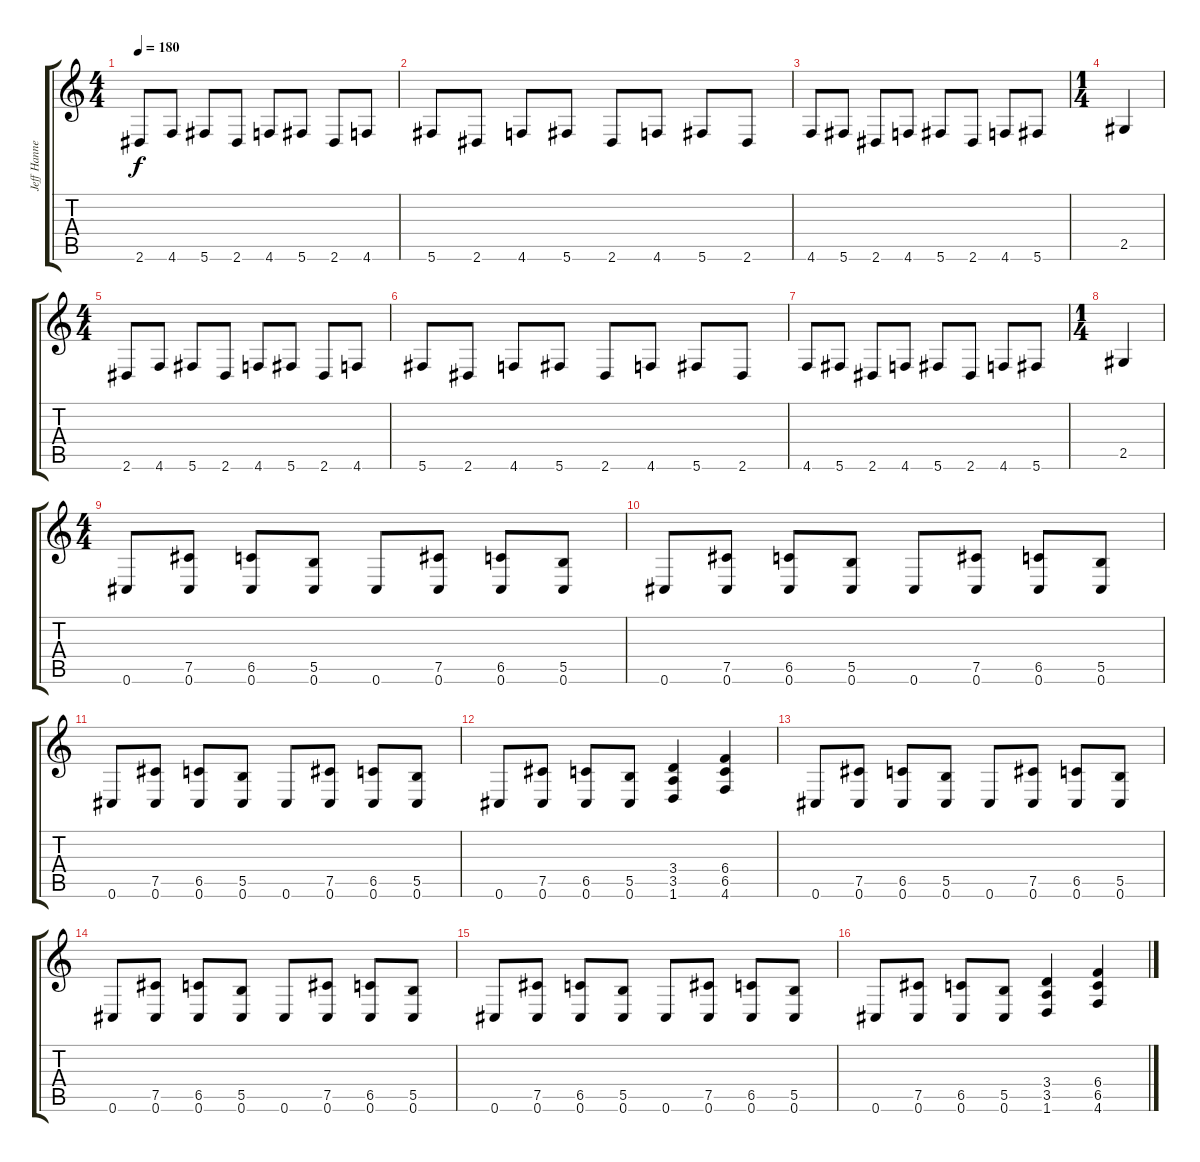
\track ("Jeff Hanneman" "Jeff Hanne") {instrument distortionguitar}
\staff {score tabs}
\tuning (Db4 Ab3 E3 B2 Gb2 Db2) {hide}
\ts (4 4)
\tempo 180
\clef g2
\ks c
2.6.8{dy f} 4.6.8 5.6.8 2.6.8 4.6.8 5.6.8 2.6.8 4.6.8 |
5.6.8 2.6.8 4.6.8 5.6.8 2.6.8 4.6.8 5.6.8 2.6.8 |
4.6.8 5.6.8 2.6.8 4.6.8 5.6.8 2.6.8 4.6.8 5.6.8 |
\ts (1 4)
2.5.4 |
\ts (4 4)
2.6.8 4.6.8 5.6.8 2.6.8 4.6.8 5.6.8 2.6.8 4.6.8 |
5.6.8 2.6.8 4.6.8 5.6.8 2.6.8 4.6.8 5.6.8 2.6.8 |
4.6.8 5.6.8 2.6.8 4.6.8 5.6.8 2.6.8 4.6.8 5.6.8 |
\ts (1 4)
2.5.4 |
\ts (4 4)
0.6.8 (7.5 0.6).8 (6.5 0.6).8 (5.5 0.6).8 0.6.8 (7.5 0.6).8 (6.5 0.6).8 (5.5 0.6).8 |
0.6.8 (7.5 0.6).8 (6.5 0.6).8 (5.5 0.6).8 0.6.8 (7.5 0.6).8 (6.5 0.6).8 (5.5 0.6).8 |
0.6.8 (7.5 0.6).8 (6.5 0.6).8 (5.5 0.6).8 0.6.8 (7.5 0.6).8 (6.5 0.6).8 (5.5 0.6).8 |
0.6.8 (7.5 0.6).8 (6.5 0.6).8 (5.5 0.6).8 (3.4 3.5 1.6).4 (6.4 6.5 4.6).4 |
0.6.8 (7.5 0.6).8 (6.5 0.6).8 (5.5 0.6).8 0.6.8 (7.5 0.6).8 (6.5 0.6).8 (5.5 0.6).8 |
0.6.8 (7.5 0.6).8 (6.5 0.6).8 (5.5 0.6).8 0.6.8 (7.5 0.6).8 (6.5 0.6).8 (5.5 0.6).8 |
0.6.8 (7.5 0.6).8 (6.5 0.6).8 (5.5 0.6).8 0.6.8 (7.5 0.6).8 (6.5 0.6).8 (5.5 0.6).8 |
0.6.8 (7.5 0.6).8 (6.5 0.6).8 (5.5 0.6).8 (3.4 3.5 1.6).4 (6.4 6.5 4.6).4
